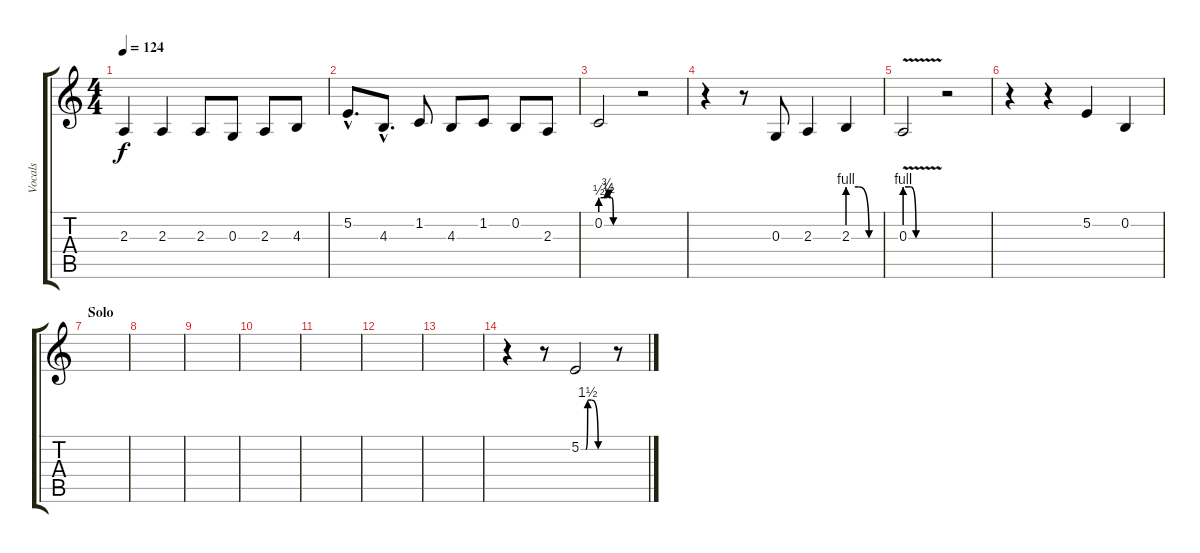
\track ("Vocals" "Vocals") {instrument lead2sawtooth}
\staff {score tabs}
\tuning (E4 B3 G3 D3 A2 E2) {hide}
\ts (4 4)
\tempo 124
\clef g2
\ks c
2.3.4{dy f} 2.3.4 2.3.8 0.3.8 2.3.8 4.3.8 |
5.2{hac}.8{d} 4.3{hac}.8{d} 1.2.8 4.3.8 1.2.8 0.2.8 2.3.8 |
0.2{be (custom 0 2 10 2 12 3 15 2 20 2 23 0 26 0 40 0 60 0)}.2 r.2 |
r.4 r.8 0.3.8 2.3.4 2.3{be (custom 0 4 20 4 40 0 60 0)}.4 |
0.3{be (custom 0 4 10 4 20 0 40 0 60 0) v}.2 r.2 |
r.4 r.4 5.2.4 0.2.4 |
\section ("" "Solo")
|
|
|
|
|
|
|
r.4 r.8 5.2{be (custom 0 0 10 0 14 6 22 6 36 0 45 0 60 0)}.2 r.8
